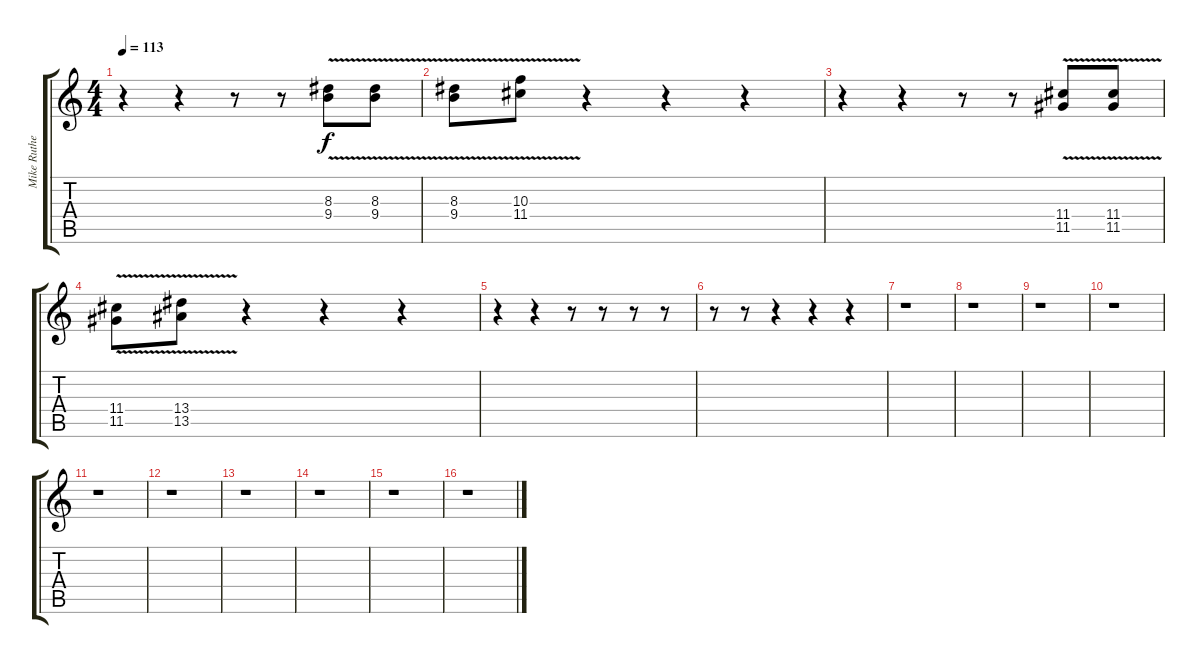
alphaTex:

\track ("Mike Rutherford" "Mike Ruthe") {instrument distortionguitar}
\staff {score tabs}
\tuning (E4 B3 G3 D3 A2 E2) {hide}
\ts (4 4)
\tempo 113
\clef g2
\ks c
r.4{dy f} r.4 r.8 r.8 (8.3{v} 9.4{v}).8 (8.3{v} 9.4{v}).8 |
(8.3{v} 9.4{v}).8 (10.3{v} 11.4{v}).8 r.4 r.4 r.4 |
r.4 r.4 r.8 r.8 (11.4{v} 11.5{v}).8 (11.4{v} 11.5{v}).8 |
(11.4{v} 11.5{v}).8 (13.4{v} 13.5{v}).8 r.4 r.4 r.4 |
r.4 r.4 r.8 r.8 r.8 r.8 |
r.8 r.8 r.4 r.4 r.4 |
r.1 |
r.1 |
r.1 |
r.1 |
r.1 |
r.1 |
r.1 |
r.1 |
r.1 |
r.1
